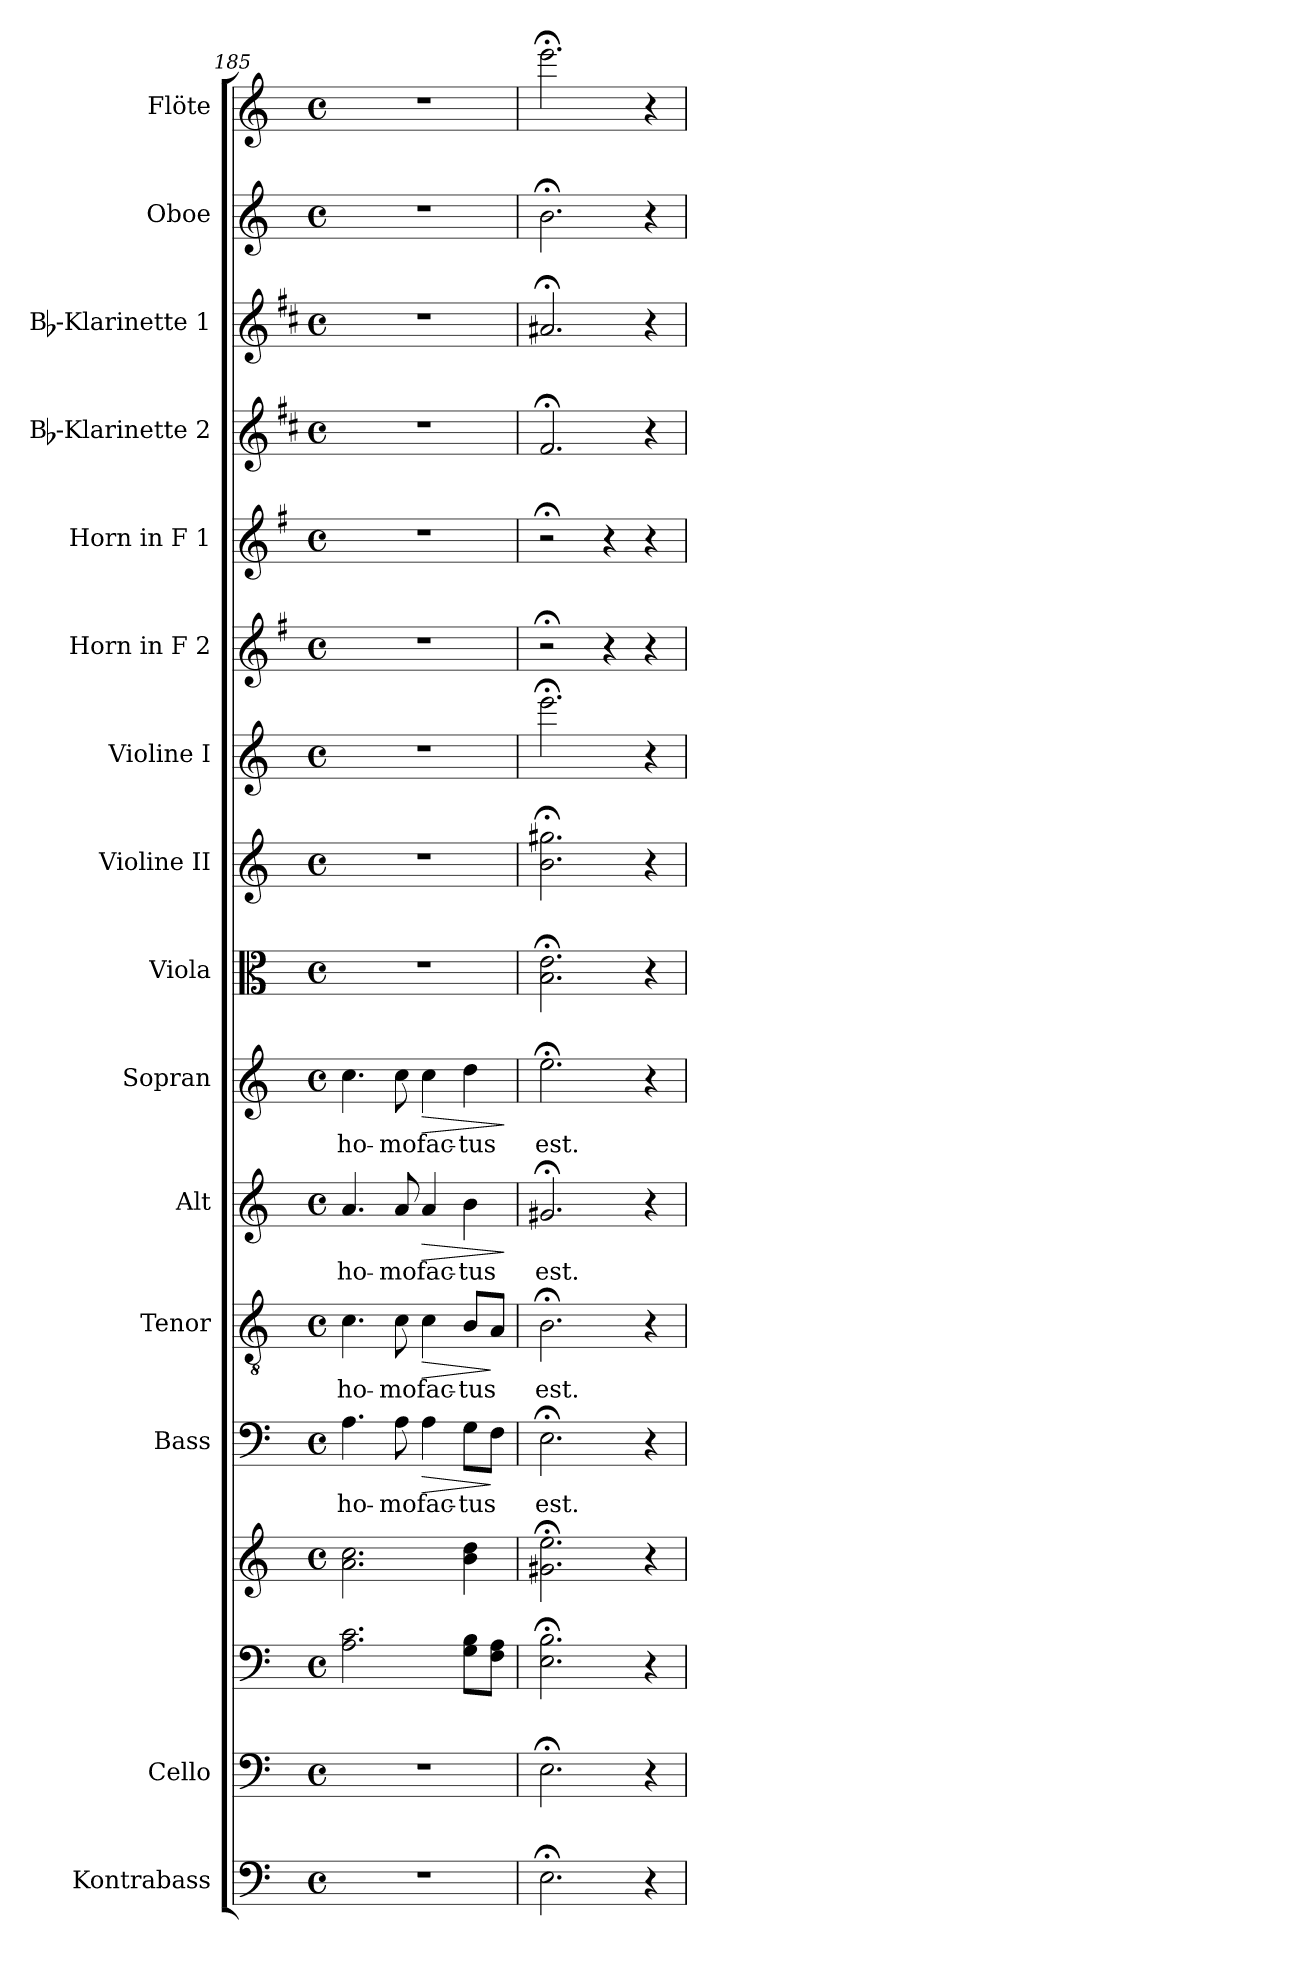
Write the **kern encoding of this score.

**kern	**kern	**kern	**kern	**kern	**text	**dynam	**kern	**text	**dynam	**kern	**text	**dynam	**kern	**text	**dynam	**kern	**kern	**kern	**kern	**kern	**kern	**kern	**kern	**kern
*part16	*part15	*part14	*part14	*part13	*part13	*part13	*part12	*part12	*part12	*part11	*part11	*part11	*part10	*part10	*part10	*part9	*part8	*part7	*part6	*part5	*part4	*part3	*part2	*part1
*staff17	*staff16	*staff15	*staff14	*staff13	*staff13	*staff13	*staff12	*staff12	*staff12	*staff11	*staff11	*staff11	*staff10	*staff10	*staff10	*staff9	*staff8	*staff7	*staff6	*staff5	*staff4	*staff3	*staff2	*staff1
*I"Kontrabass	*I"Cello	*	*	*I"Bass	*	*	*I"Tenor	*	*	*I"Alt	*	*	*I"Sopran	*	*	*I"Viola	*I"Violine II	*I"Violine I	*I"Horn in F 2	*I"Horn in F 1	*I"Bb-Klarinette 2	*I"Bb-Klarinette 1	*I"Oboe	*I"Flöte
*I'Kb.	*	*	*	*I'B.	*	*	*I'T.	*	*	*I'A.	*	*	*I'S.	*	*	*I'Vla.	*I'Vl. II	*I'Vl. I	*	*	*I'Bb Kl. 2	*I'Bb Kl. 1	*I'Ob.	*I'Fl.
*clefF4	*clefF4	*clefF4	*clefG2	*clefF4	*	*	*clefGv2	*	*	*clefG2	*	*	*clefG2	*	*	*clefC3	*clefG2	*clefG2	*clefG2	*clefG2	*clefG2	*clefG2	*clefG2	*clefG2
*ITrd7c12	*	*	*	*	*	*	*	*	*	*	*	*	*	*	*	*	*	*	*ITrd4c7	*ITrd4c7	*ITrd1c2	*ITrd1c2	*	*
*k[]	*k[]	*k[]	*k[]	*k[]	*	*	*k[]	*	*	*k[]	*	*	*k[]	*	*	*k[]	*k[]	*k[]	*k[]	*k[]	*k[]	*k[]	*k[]	*k[]
*C:	*C:	*C:	*C:	*C:	*	*	*C:	*	*	*C:	*	*	*C:	*	*	*C:	*C:	*C:	*C:	*C:	*C:	*C:	*C:	*C:
*M4/4	*M4/4	*M4/4	*M4/4	*M4/4	*	*	*M4/4	*	*	*M4/4	*	*	*M4/4	*	*	*M4/4	*M4/4	*M4/4	*M4/4	*M4/4	*M4/4	*M4/4	*M4/4	*M4/4
*met(c)	*met(c)	*met(c)	*met(c)	*met(c)	*	*	*met(c)	*	*	*met(c)	*	*	*met(c)	*	*	*met(c)	*met(c)	*met(c)	*met(c)	*met(c)	*met(c)	*met(c)	*met(c)	*met(c)
=185	=185	=185	=185	=185	=185	=185	=185	=185	=185	=185	=185	=185	=185	=185	=185	=185	=185	=185	=185	=185	=185	=185	=185	=185
!	!	!	!	!	!LO:LY:b	!	!	!LO:LY:b	!	!	!LO:LY:b	!	!	!LO:LY:b	!	!	!	!	!	!	!	!	!	!
1r	1r	2.A\ 2.c\	2.a\ 2.cc\	4.A\	ho-	.	4.c\	ho-	.	4.a/	ho-	.	4.cc\	ho-	.	1r	1r	1r	1r	1r	1r	1r	1r	1r
!	!	!	!	!	!LO:LY:b	!	!	!LO:LY:b	!	!	!LO:LY:b	!	!	!LO:LY:b	!	!	!	!	!	!	!	!	!	!
.	.	.	.	8A\	-mo	.	8c\	-mo	.	8a/	-mo	.	8cc\	-mo	.	.	.	.	.	.	.	.	.	.
!	!	!	!	!	!LO:LY:b	!LO:HP:b	!	!LO:LY:b	!LO:HP:b	!	!LO:LY:b	!LO:HP:b	!	!LO:LY:b	!LO:HP:b	!	!	!	!	!	!	!	!	!
.	.	.	.	4A\	fac-	>	4c\	fac-	>	4a/	fac-	>	4cc\	fac-	>	.	.	.	.	.	.	.	.	.
!	!	!	!	!	!LO:LY:b	!	!	!LO:LY:b	!	!	!LO:LY:b	!	!	!LO:LY:b	!	!	!	!	!	!	!	!	!	!
.	.	8G\ 8B\L	4b\ 4dd\	8G\L	-tus	.	8B/L	-tus	.	4b\	-tus	.	4dd\	-tus	.	.	.	.	.	.	.	.	.	.
.	.	8F\ 8A\J	.	8F\J	.	]	8A/J	.	]	.	.	.	.	.	.	.	.	.	.	.	.	.	.	.
.	.	.	.	.	.	.	.	.	.	.	.	]	.	.	]	.	.	.	.	.	.	.	.	.
=186	=186	=186	=186	=186	=186	=186	=186	=186	=186	=186	=186	=186	=186	=186	=186	=186	=186	=186	=186	=186	=186	=186	=186	=186
!	!	!	!	!	!LO:LY:b	!	!	!LO:LY:b	!	!	!LO:LY:b	!	!	!LO:LY:b	!	!	!	!	!	!	!	!	!	!
2.EE;<\	2.E;<\	2.E\;< 2.B\;<	2.g#X\;< 2.ee\;<	2.E;<\	est.	.	2.B;<\	est.	.	2.g#X;</	est.	.	2.ee;<\	est.	.	2.B\;< 2.e\;<	2.b\;< 2.gg#X\;<	2.eee;<\	2r;<	2r;<	2.e;</	2.g#X;</	2.b;<\	2.eee;<\
.	.	.	.	.	.	.	.	.	.	.	.	.	.	.	.	.	.	.	4r	4r	.	.	.	.
4r	4r	4r	4r	4r	.	.	4r	.	.	4r	.	.	4r	.	.	4r	4r	4r	4r	4r	4r	4r	4r	4r
=	=	=	=	=	=	=	=	=	=	=	=	=	=	=	=	=	=	=	=	=	=	=	=	=
*-	*-	*-	*-	*-	*-	*-	*-	*-	*-	*-	*-	*-	*-	*-	*-	*-	*-	*-	*-	*-	*-	*-	*-	*-
